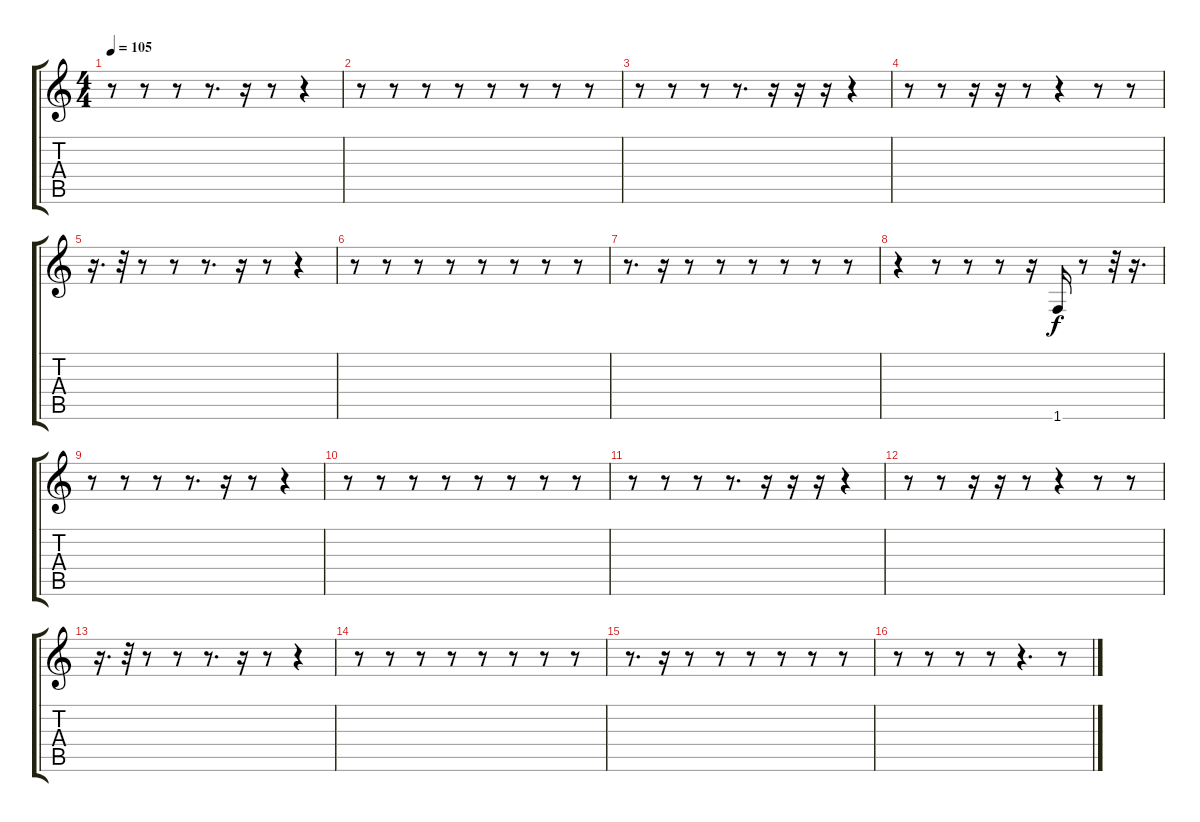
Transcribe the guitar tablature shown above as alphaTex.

\track "" {instrument electricbassfinger}
\staff {score tabs}
\tuning (E4 B3 G3 D3 A2 E2) {hide}
\ts (4 4)
\tempo 105
\clef g2
\ks c
r.8{dy f instrument electricbassfinger} r.8 r.8 r.8{d} r.16 r.8 r.4 |
r.8 r.8 r.8 r.8 r.8 r.8 r.8 r.8 |
r.8 r.8 r.8 r.8{d} r.16 r.16 r.16 r.4 |
r.8 r.8 r.16 r.16 r.8 r.4 r.8 r.8 |
r.16{d} r.32 r.8 r.8 r.8{d} r.16 r.8 r.4 |
r.8 r.8 r.8 r.8 r.8 r.8 r.8 r.8 |
r.8{d} r.16 r.8 r.8 r.8 r.8 r.8 r.8 |
r.4 r.8 r.8 r.8 r.16 1.6.16 r.8 r.32 r.16{d} |
r.8 r.8 r.8 r.8{d} r.16 r.8 r.4 |
r.8 r.8 r.8 r.8 r.8 r.8 r.8 r.8 |
r.8 r.8 r.8 r.8{d} r.16 r.16 r.16 r.4 |
r.8 r.8 r.16 r.16 r.8 r.4 r.8 r.8 |
r.16{d} r.32 r.8 r.8 r.8{d} r.16 r.8 r.4 |
r.8 r.8 r.8 r.8 r.8 r.8 r.8 r.8 |
r.8{d} r.16 r.8 r.8 r.8 r.8 r.8 r.8 |
r.8 r.8 r.8 r.8 r.4{d} r.8
